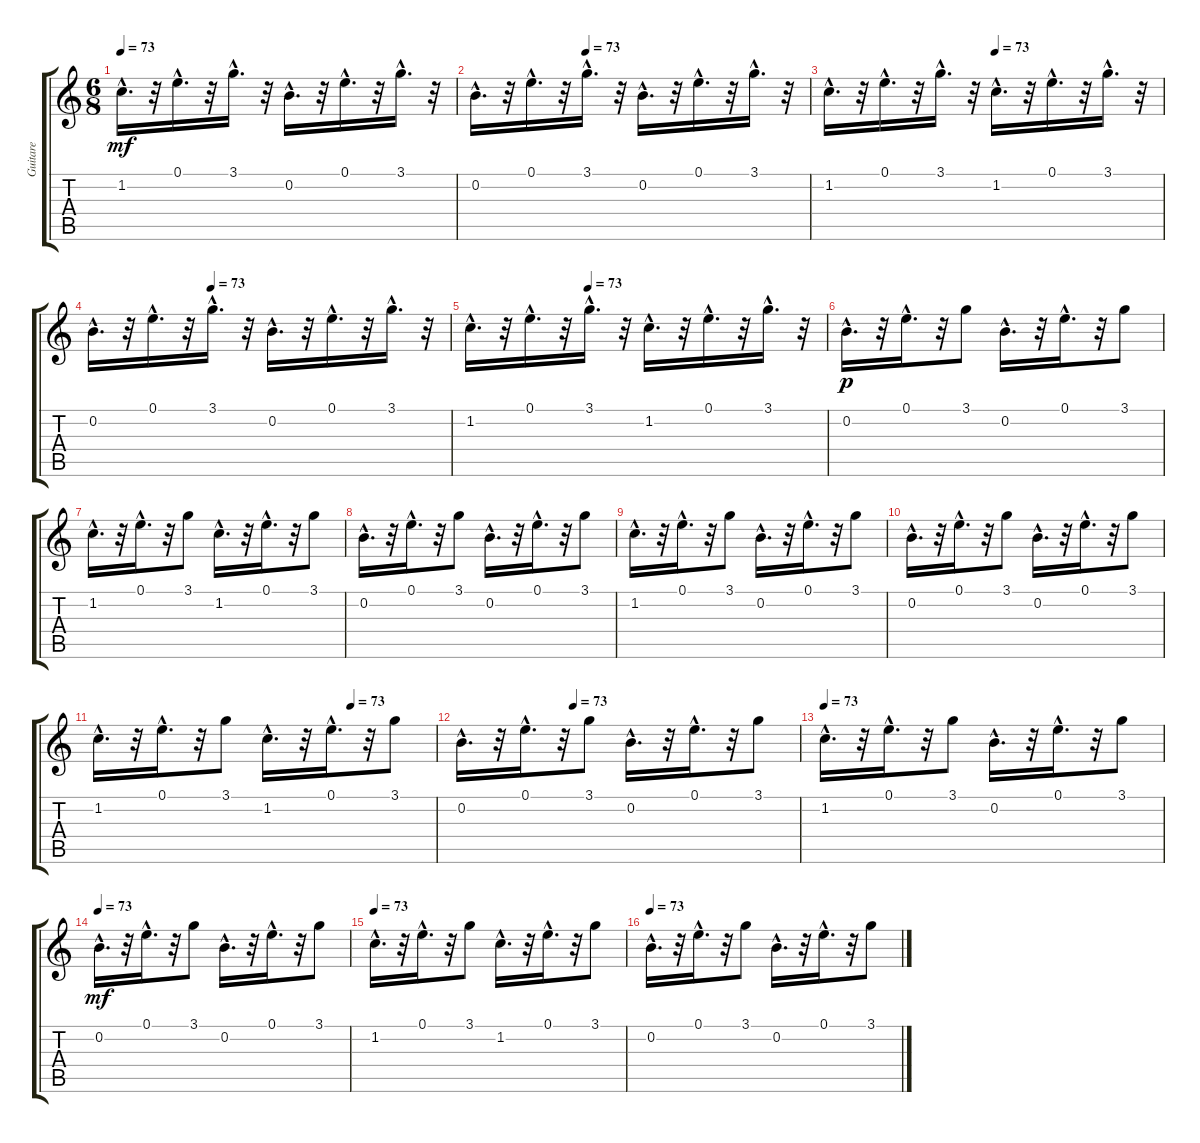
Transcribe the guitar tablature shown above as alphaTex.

\track ("Guitare" "Guitare") {instrument acousticguitarnylon}
\staff {score tabs}
\tuning (E4 B3 G3 D3 A2 E2) {hide}
\ts (6 8)
\tempo 73
\clef g2
\ks c
1.2{hac}.16{d dy mf} r.32 0.1{hac}.16{d} r.32 3.1{hac}.16{d} r.32 0.2{hac}.16{d} r.32 0.1{hac}.16{d} r.32 3.1{hac}.16{d} r.32 |
\tempo (73 0.3333333333333333)
0.2{hac}.16{d} r.32 0.1{hac}.16{d} r.32 3.1{hac}.16{d} r.32 0.2{hac}.16{d} r.32 0.1{hac}.16{d} r.32 3.1{hac}.16{d} r.32 |
\tempo (73 0.5)
1.2{hac}.16{d} r.32 0.1{hac}.16{d} r.32 3.1{hac}.16{d} r.32 1.2{hac}.16{d} r.32 0.1{hac}.16{d} r.32 3.1{hac}.16{d} r.32 |
\tempo (73 0.3333333333333333)
0.2{hac}.16{d} r.32 0.1{hac}.16{d} r.32 3.1{hac}.16{d} r.32 0.2{hac}.16{d} r.32 0.1{hac}.16{d} r.32 3.1{hac}.16{d} r.32 |
\tempo (73 0.3333333333333333)
1.2{hac}.16{d} r.32 0.1{hac}.16{d} r.32 3.1{hac}.16{d} r.32 1.2{hac}.16{d} r.32 0.1{hac}.16{d} r.32 3.1{hac}.16{d} r.32 |
0.2{hac}.16{d dy p} r.32 0.1{hac}.16{d} r.32 3.1.8 0.2{hac}.16{d} r.32 0.1{hac}.16{d} r.32 3.1.8 |
1.2{hac}.16{d} r.32 0.1{hac}.16{d} r.32 3.1.8 1.2{hac}.16{d} r.32 0.1{hac}.16{d} r.32 3.1.8 |
0.2{hac}.16{d} r.32 0.1{hac}.16{d} r.32 3.1.8 0.2{hac}.16{d} r.32 0.1{hac}.16{d} r.32 3.1.8 |
1.2{hac}.16{d} r.32 0.1{hac}.16{d} r.32 3.1.8 0.2{hac}.16{d} r.32 0.1{hac}.16{d} r.32 3.1.8 |
0.2{hac}.16{d} r.32 0.1{hac}.16{d} r.32 3.1.8 0.2{hac}.16{d} r.32 0.1{hac}.16{d} r.32 3.1.8 |
\tempo (73 0.75)
1.2{hac}.16{d} r.32 0.1{hac}.16{d} r.32 3.1.8 1.2{hac}.16{d} r.32 0.1{hac}.16{d} r.32 3.1.8 |
\tempo (73 0.3333333333333333)
0.2{hac}.16{d} r.32 0.1{hac}.16{d} r.32 3.1.8 0.2{hac}.16{d} r.32 0.1{hac}.16{d} r.32 3.1.8 |
\tempo 73
1.2{hac}.16{d} r.32 0.1{hac}.16{d} r.32 3.1.8 0.2{hac}.16{d} r.32 0.1{hac}.16{d} r.32 3.1.8 |
\tempo 73
0.2{hac}.16{d dy mf} r.32 0.1{hac}.16{d} r.32 3.1.8 0.2{hac}.16{d} r.32 0.1{hac}.16{d} r.32 3.1.8 |
\tempo 73
1.2{hac}.16{d} r.32 0.1{hac}.16{d} r.32 3.1.8 1.2{hac}.16{d} r.32 0.1{hac}.16{d} r.32 3.1.8 |
\tempo 73
0.2{hac}.16{d} r.32 0.1{hac}.16{d} r.32 3.1.8 0.2{hac}.16{d} r.32 0.1{hac}.16{d} r.32 3.1.8
